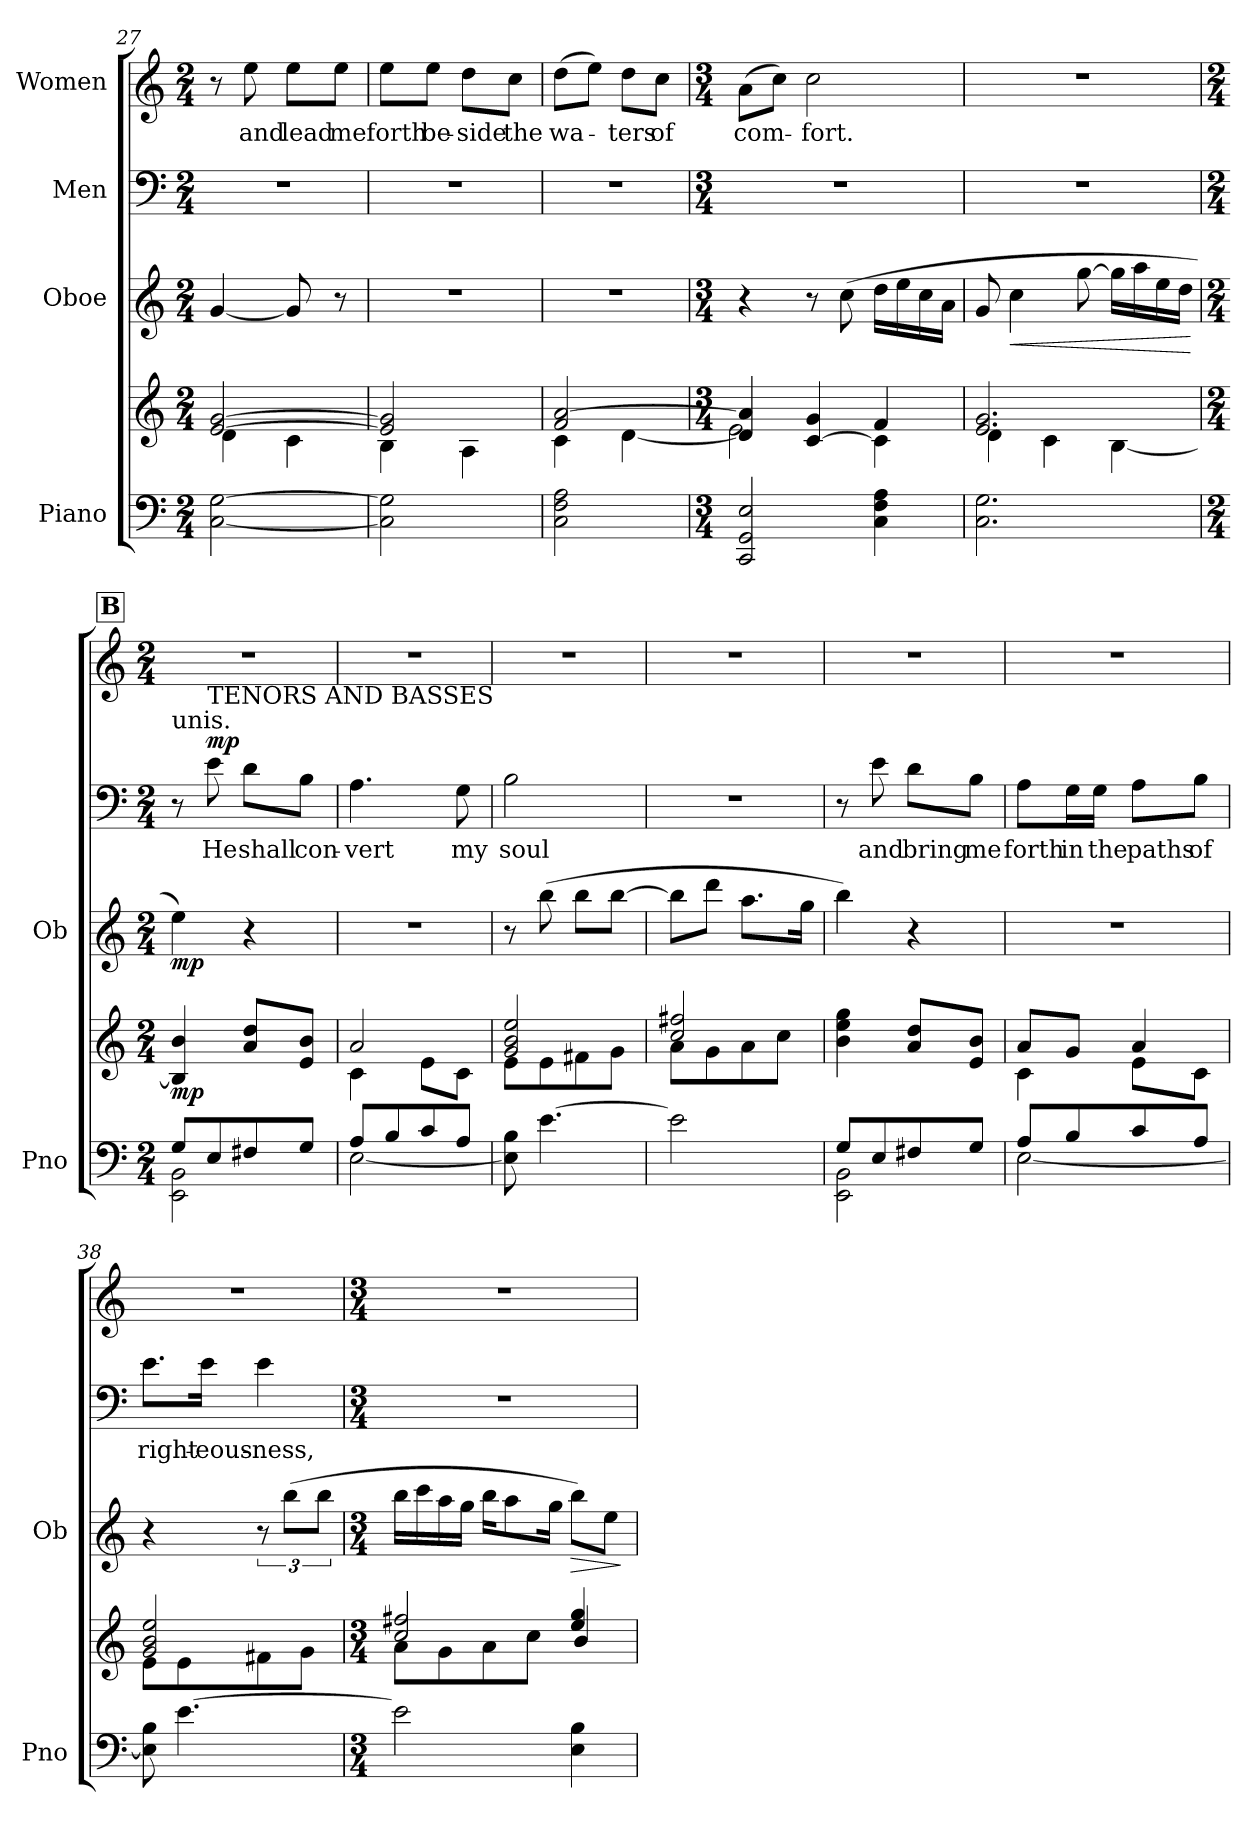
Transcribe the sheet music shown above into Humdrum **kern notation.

**kern	**kern	**dynam	**kern	**dynam	**kern	**text	**dynam	**kern	**text
*part4	*part4	*part4	*part3	*part3	*part2	*part2	*part2	*part1	*part1
*staff5	*staff4	*staff4/5	*staff3	*staff3	*staff2	*staff2	*staff2	*staff1	*staff1
*I"Piano	*	*	*I"Oboe	*	*I"Men	*	*	*I"Women	*
*I'Pno	*	*	*I'Ob	*	*	*	*	*	*
*clefF4	*clefG2	*	*clefG2	*	*clefF4	*	*	*clefG2	*
*k[]	*k[]	*	*k[]	*	*k[]	*	*	*k[]	*
*M2/4	*M2/4	*	*M2/4	*	*M2/4	*	*	*M2/4	*
=27	=27	=27	=27	=27	=27	=27	=27	=27	=27
*	*^	*	*	*	*	*	*	*	*
[2C\ [2G\	[2e/ [2g/	4d\	.	[4g/	.	2r	.	.	8r	.
!	!	!	!	!	!	!	!	!	!	!LO:LY:b
.	.	.	.	.	.	.	.	.	8ee\	and
!	!	!	!	!	!	!	!	!	!	!LO:LY:b
.	.	4c\	.	8g/]	.	.	.	.	8ee\L	lead
!	!	!	!	!	!	!	!	!	!	!LO:LY:b
.	.	.	.	8r	.	.	.	.	8ee\J	me
!!LO:PB:g=z
=28	=28	=28	=28	=28	=28	=28	=28	=28	=28	=28
!	!	!	!	!	!	!	!	!	!	!LO:LY:b
2C\] 2G\]	2e/] 2g/]	4B\	.	2r	.	2r	.	.	8ee\L	forth
!	!	!	!	!	!	!	!	!	!	!LO:LY:b
.	.	.	.	.	.	.	.	.	8ee\J	be-
!	!	!	!	!	!	!	!	!	!	!LO:LY:b
.	.	4A\	.	.	.	.	.	.	8dd\L	-side
!	!	!	!	!	!	!	!	!	!	!LO:LY:b
.	.	.	.	.	.	.	.	.	8cc\J	the
=29	=29	=29	=29	=29	=29	=29	=29	=29	=29	=29
!	!	!	!	!	!	!	!	!	!	!LO:LY:b
2C\ 2F\ 2A\	2f/ [2a/	4c\	.	2r	.	2r	.	.	(>8dd\L	wa-
.	.	.	.	.	.	.	.	.	8ee\J)	.
!	!	!	!	!	!	!	!	!	!	!LO:LY:b
.	.	[4d\	.	.	.	.	.	.	8dd\L	-ters
!	!	!	!	!	!	!	!	!	!	!LO:LY:b
.	.	.	.	.	.	.	.	.	8cc\J	of
=30	=30	=30	=30	=30	=30	=30	=30	=30	=30	=30
*M3/4	*M3/4	*	*	*M3/4	*	*M3/4	*	*	*M3/4	*
!	!	!	!	!	!	!	!	!	!	!LO:LY:b
2CC/ 2GG/ 2E/	4d/] 4a/]	2e\	.	4r	.	2.r	.	.	(>8a\L	com-
.	.	.	.	.	.	.	.	.	8cc\J)	.
!	!	!	!	!	!	!	!	!	!	!LO:LY:b
.	[4c/ 4g/	.	.	8r	.	.	.	.	2cc\	-fort.
.	.	.	.	(>8cc\	.	.	.	.	.	.
4C\ 4F\ 4A\	4f/	4c\]	.	16dd\LL	.	.	.	.	.	.
.	.	.	.	16ee\	.	.	.	.	.	.
.	.	.	.	16cc\	.	.	.	.	.	.
.	.	.	.	16a\JJ	.	.	.	.	.	.
=31	=31	=31	=31	=31	=31	=31	=31	=31	=31	=31
2.C\ 2.G\	2.e/ 2.g/	4d\	.	8g/	.	2.r	.	.	2.r	.
!	!	!	!	!	!LO:HP:b	!	!	!	!	!
.	.	.	.	4cc\	<	.	.	.	.	.
.	.	4c\	.	.	.	.	.	.	.	.
.	.	.	.	[8gg\	.	.	.	.	.	.
.	.	[4B\	.	16gg\LL]	.	.	.	.	.	.
.	.	.	.	16aa\	.	.	.	.	.	.
.	.	.	.	16ee\	.	.	.	.	.	.
.	.	.	.	16dd\JJ	.	.	.	.	.	.
*	*v	*v	*	*	*	*	*	*	*	*
.	.	.	.	[	.	.	.	.	.
!!LO:REH:place=s1:a:B:fs=14:t=B
=32	=32	=32	=32	=32	=32	=32	=32	=32	=32
*M2/4	*M2/4	*	*M2/4	*	*M2/4	*	*	*M2/4	*
*^	*	*	*	*	*	*	*	*	*
!	!	!	!	!	!	!LO:TX:a:t=unis.	!	!	!	!
!	!	!	!LO:DY:b	!	!LO:DY:b	!	!	!	!	!
8G/L	2EE\ 2BB\	4B/] 4b/	mp	4ee\)	mp	8r	.	.	2r	.
!	!	!	!	!	!	!LO:TX:a:t=TENORS AND BASSES	!	!	!	!
!	!	!	!	!	!	!	!LO:LY:b	!LO:DY:a	!	!
8E/	.	.	.	.	.	8e\	He	mp	.	.
!	!	!	!	!	!	!	!LO:LY:b	!	!	!
8F#X/	.	8a/ 8dd/L	.	4r	.	8d\L	shall	.	.	.
!	!	!	!	!	!	!	!LO:LY:b	!	!	!
8G/J	.	8e/ 8b/J	.	.	.	8B\J	con-	.	.	.
!!LO:LB:g=z
=33	=33	=33	=33	=33	=33	=33	=33	=33	=33	=33
*	*	*^	*	*	*	*	*	*	*	*
!	!	!	!	!	!	!	!	!LO:LY:b	!	!	!
8A/L	[2E\	2a/	4c\	.	2r	.	4.A\	-vert	.	2r	.
8B/	.	.	.	.	.	.	.	.	.	.	.
8c/	.	.	8e\L	.	.	.	.	.	.	.	.
!	!	!	!	!	!	!	!	!LO:LY:b	!	!	!
8A/J	.	.	8c\J	.	.	.	8G\	my	.	.	.
*v	*v	*	*	*	*	*	*	*	*	*	*
=34	=34	=34	=34	=34	=34	=34	=34	=34	=34	=34
!	!	!	!	!	!	!	!LO:LY:b	!	!	!
8E\] 8B\	2g/ 2b/ 2ee/	8e\L	.	8r	.	2B\	soul	.	2r	.
[4.e\	.	8e\	.	(>8bb\	.	.	.	.	.	.
.	.	8f#X\	.	8bb\L	.	.	.	.	.	.
.	.	8g\J	.	[8bb\J	.	.	.	.	.	.
=35	=35	=35	=35	=35	=35	=35	=35	=35	=35	=35
2e\]	2cc/ 2ff#X/	8a\L	.	8bb\L]	.	2r	.	.	2r	.
.	.	8g\	.	8ddd\J	.	.	.	.	.	.
.	.	8a\	.	8.aa\L	.	.	.	.	.	.
.	.	8cc\J	.	.	.	.	.	.	.	.
.	.	.	.	16gg\Jk	.	.	.	.	.	.
*	*v	*v	*	*	*	*	*	*	*	*
=36	=36	=36	=36	=36	=36	=36	=36	=36	=36
*^	*	*	*	*	*	*	*	*	*
8G/L	2EE\ 2BB\	4b\ 4ee\ 4gg\	.	4bb\)	.	8r	.	.	2r	.
!	!	!	!	!	!	!	!LO:LY:b	!	!	!
8E/	.	.	.	.	.	8e\	and	.	.	.
!	!	!	!	!	!	!	!LO:LY:b	!	!	!
8F#X/	.	8a/ 8dd/L	.	4r	.	8d\L	bring	.	.	.
!	!	!	!	!	!	!	!LO:LY:b	!	!	!
8G/J	.	8e/ 8b/J	.	.	.	8B\J	me	.	.	.
=37	=37	=37	=37	=37	=37	=37	=37	=37	=37	=37
*	*	*^	*	*	*	*	*	*	*	*
!	!	!	!	!	!	!	!	!LO:LY:b	!	!	!
8A/L	[2E\	8a/L	4c\	.	2r	.	8A\L	forth	.	2r	.
!	!	!	!	!	!	!	!	!LO:LY:b	!	!	!
8B/	.	8g/J	.	.	.	.	16G\L	in	.	.	.
!	!	!	!	!	!	!	!	!LO:LY:b	!	!	!
.	.	.	.	.	.	.	16G\JJ	the	.	.	.
!	!	!	!	!	!	!	!	!LO:LY:b	!	!	!
8c/	.	4a/	8e\L	.	.	.	8A\L	paths	.	.	.
!	!	!	!	!	!	!	!	!LO:LY:b	!	!	!
8A/J	.	.	8c\J	.	.	.	8B\J	of	.	.	.
*v	*v	*	*	*	*	*	*	*	*	*	*
=38	=38	=38	=38	=38	=38	=38	=38	=38	=38	=38
!	!	!	!	!	!	!	!LO:LY:b	!	!	!
8E\] 8B\	2g/ 2b/ 2ee/	8e\L	.	4r	.	8.e\L	right-	.	2r	.
[4.e\	.	8e\	.	.	.	.	.	.	.	.
!	!	!	!	!	!	!	!LO:LY:b	!	!	!
.	.	.	.	.	.	16e\Jk	-eous-	.	.	.
!	!	!	!	!	!	!	!LO:LY:b	!	!	!
.	.	8f#X\	.	12r	.	4e\	-ness,	.	.	.
.	.	.	.	(>12bb\L	.	.	.	.	.	.
.	.	8g\J	.	.	.	.	.	.	.	.
.	.	.	.	12bb\J	.	.	.	.	.	.
!!LO:PB:g=z
=39	=39	=39	=39	=39	=39	=39	=39	=39	=39	=39
*M3/4	*M3/4	*	*	*M3/4	*	*M3/4	*	*	*M3/4	*
2e\]	2cc/ 2ff#X/	8a\L	.	16bb\LL	.	2.r	.	.	2.r	.
.	.	.	.	16ccc\	.	.	.	.	.	.
.	.	8g\	.	16aa\	.	.	.	.	.	.
.	.	.	.	16gg\JJ	.	.	.	.	.	.
.	.	8a\	.	16bb\KL	.	.	.	.	.	.
.	.	.	.	8aa\	.	.	.	.	.	.
.	.	8cc\J	.	.	.	.	.	.	.	.
.	.	.	.	16gg\Jk	.	.	.	.	.	.
!	!	!	!	!	!LO:HP:b	!	!	!	!	!
4E\ 4B\	4ee/ 4gg/	4b/	.	8bb\L)	>	.	.	.	.	.
.	.	.	.	8ee\J	.	.	.	.	.	.
*	*v	*v	*	*	*	*	*	*	*	*
.	.	.	.	]	.	.	.	.	.
=	=	=	=	=	=	=	=	=	=
*-	*-	*-	*-	*-	*-	*-	*-	*-	*-
